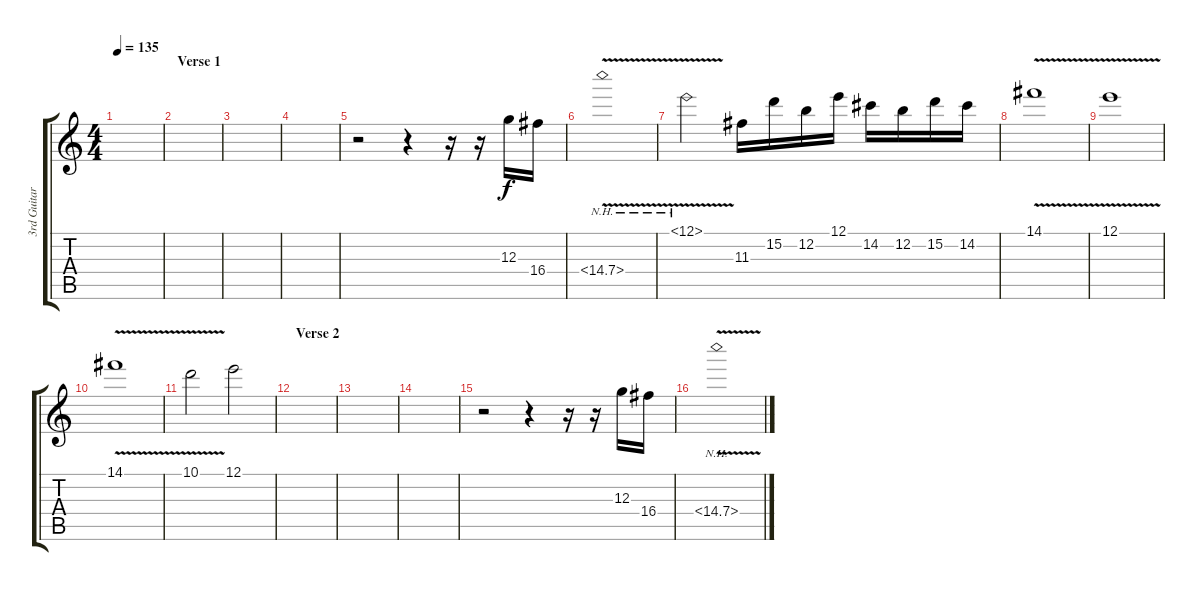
\track ("3rd Guitar" "3rd Guitar") {instrument distortionguitar}
\staff {score tabs}
\tuning (E4 B3 G3 D3 A2 E2) {hide}
\ts (4 4)
\tempo 135
\clef g2
\ks c
|
\section ("" "Verse 1")
|
|
|
r.2 r.4 r.16 r.16 12.3.16 16.4.16 |
14.4{nh v}.1 |
12.1{nh v}.2 11.3.16 15.2.16 12.2.16 12.1.16 14.2.16 12.2.16 15.2.16 14.2.16 |
14.1{v}.1 |
12.1{v}.1 |
14.1{v}.1 |
10.1{v}.2 12.1.2 |
\section ("" "Verse 2")
|
|
|
r.2 r.4 r.16 r.16 12.3.16 16.4.16 |
14.4{nh v}.1
